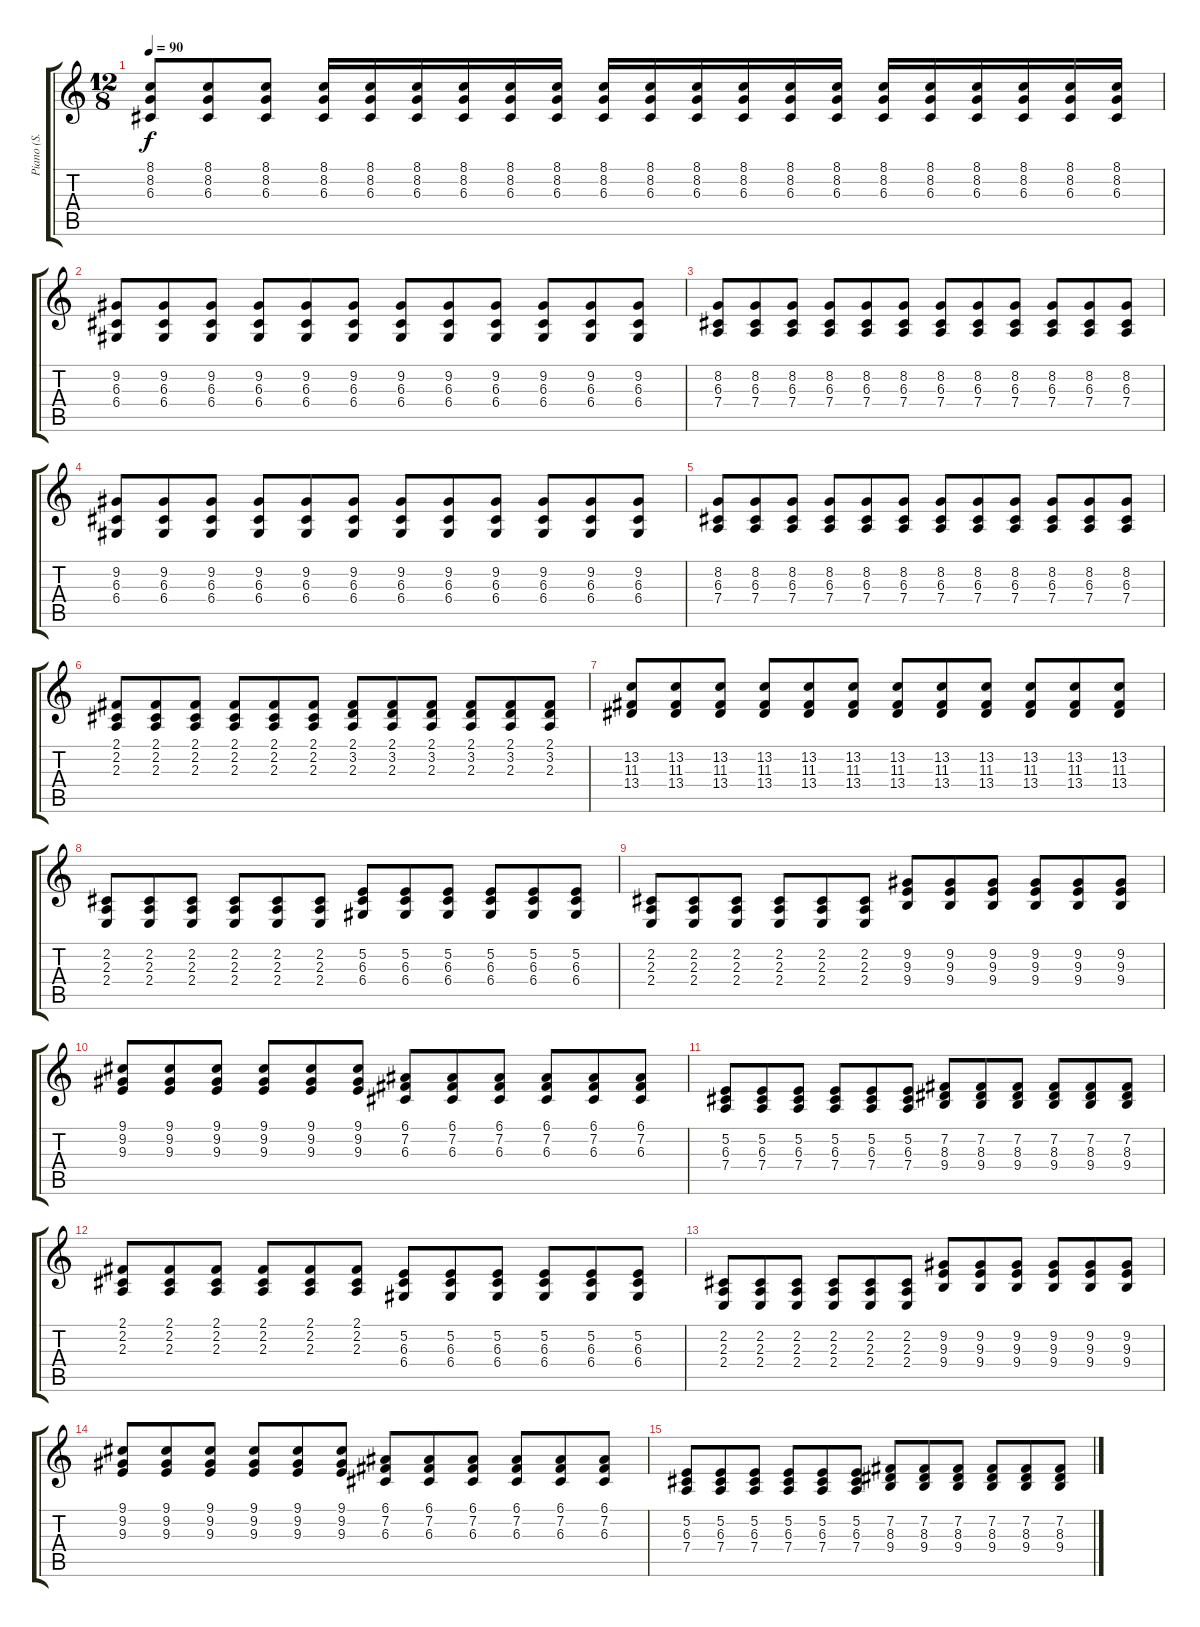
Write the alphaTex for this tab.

\track ("Piano (S. Tyler)" "Piano (S. ") {instrument electricgrandpiano}
\staff {score tabs}
\tuning (E4 B3 G3 D3 A2 E2) {hide}
\ts (12 8)
\tempo 90
\clef g2
\ks c
(8.1 8.2 6.3).8{dy f} (8.1 8.2 6.3).8 (8.1 8.2 6.3).8 (8.1 8.2 6.3).16 (8.1 8.2 6.3).16 (8.1 8.2 6.3).16 (8.1 8.2 6.3).16 (8.1 8.2 6.3).16 (8.1 8.2 6.3).16 (8.1 8.2 6.3).16 (8.1 8.2 6.3).16 (8.1 8.2 6.3).16 (8.1 8.2 6.3).16 (8.1 8.2 6.3).16 (8.1 8.2 6.3).16 (8.1 8.2 6.3).16 (8.1 8.2 6.3).16 (8.1 8.2 6.3).16 (8.1 8.2 6.3).16 (8.1 8.2 6.3).16 (8.1 8.2 6.3).16 |
(9.2 6.3 6.4).8 (9.2 6.3 6.4).8 (9.2 6.3 6.4).8 (9.2 6.3 6.4).8 (9.2 6.3 6.4).8 (9.2 6.3 6.4).8 (9.2 6.3 6.4).8 (9.2 6.3 6.4).8 (9.2 6.3 6.4).8 (9.2 6.3 6.4).8 (9.2 6.3 6.4).8 (9.2 6.3 6.4).8 |
(8.2 6.3 7.4).8 (8.2 6.3 7.4).8 (8.2 6.3 7.4).8 (8.2 6.3 7.4).8 (8.2 6.3 7.4).8 (8.2 6.3 7.4).8 (8.2 6.3 7.4).8 (8.2 6.3 7.4).8 (8.2 6.3 7.4).8 (8.2 6.3 7.4).8 (8.2 6.3 7.4).8 (8.2 6.3 7.4).8 |
(9.2 6.3 6.4).8 (9.2 6.3 6.4).8 (9.2 6.3 6.4).8 (9.2 6.3 6.4).8 (9.2 6.3 6.4).8 (9.2 6.3 6.4).8 (9.2 6.3 6.4).8 (9.2 6.3 6.4).8 (9.2 6.3 6.4).8 (9.2 6.3 6.4).8 (9.2 6.3 6.4).8 (9.2 6.3 6.4).8 |
(8.2 6.3 7.4).8 (8.2 6.3 7.4).8 (8.2 6.3 7.4).8 (8.2 6.3 7.4).8 (8.2 6.3 7.4).8 (8.2 6.3 7.4).8 (8.2 6.3 7.4).8 (8.2 6.3 7.4).8 (8.2 6.3 7.4).8 (8.2 6.3 7.4).8 (8.2 6.3 7.4).8 (8.2 6.3 7.4).8 |
(2.1 2.2 2.3).8 (2.1 2.2 2.3).8 (2.1 2.2 2.3).8 (2.1 2.2 2.3).8 (2.1 2.2 2.3).8 (2.1 2.2 2.3).8 (2.1 3.2 2.3).8 (2.1 3.2 2.3).8 (2.1 3.2 2.3).8 (2.1 3.2 2.3).8 (2.1 3.2 2.3).8 (2.1 3.2 2.3).8 |
(13.2 11.3 13.4).8 (13.2 11.3 13.4).8 (13.2 11.3 13.4).8 (13.2 11.3 13.4).8 (13.2 11.3 13.4).8 (13.2 11.3 13.4).8 (13.2 11.3 13.4).8 (13.2 11.3 13.4).8 (13.2 11.3 13.4).8 (13.2 11.3 13.4).8 (13.2 11.3 13.4).8 (13.2 11.3 13.4).8 |
(2.2 2.3 2.4).8 (2.2 2.3 2.4).8 (2.2 2.3 2.4).8 (2.2 2.3 2.4).8 (2.2 2.3 2.4).8 (2.2 2.3 2.4).8 (5.2 6.3 6.4).8 (5.2 6.3 6.4).8 (5.2 6.3 6.4).8 (5.2 6.3 6.4).8 (5.2 6.3 6.4).8 (5.2 6.3 6.4).8 |
(2.2 2.3 2.4).8 (2.2 2.3 2.4).8 (2.2 2.3 2.4).8 (2.2 2.3 2.4).8 (2.2 2.3 2.4).8 (2.2 2.3 2.4).8 (9.2 9.3 9.4).8 (9.2 9.3 9.4).8 (9.2 9.3 9.4).8 (9.2 9.3 9.4).8 (9.2 9.3 9.4).8 (9.2 9.3 9.4).8 |
(9.1 9.2 9.3).8 (9.1 9.2 9.3).8 (9.1 9.2 9.3).8 (9.1 9.2 9.3).8 (9.1 9.2 9.3).8 (9.1 9.2 9.3).8 (6.1 7.2 6.3).8 (6.1 7.2 6.3).8 (6.1 7.2 6.3).8 (6.1 7.2 6.3).8 (6.1 7.2 6.3).8 (6.1 7.2 6.3).8 |
(5.2 6.3 7.4).8 (5.2 6.3 7.4).8 (5.2 6.3 7.4).8 (5.2 6.3 7.4).8 (5.2 6.3 7.4).8 (5.2 6.3 7.4).8 (7.2 8.3 9.4).8 (7.2 8.3 9.4).8 (7.2 8.3 9.4).8 (7.2 8.3 9.4).8 (7.2 8.3 9.4).8 (7.2 8.3 9.4).8 |
(2.1 2.2 2.3).8 (2.1 2.2 2.3).8 (2.1 2.2 2.3).8 (2.1 2.2 2.3).8 (2.1 2.2 2.3).8 (2.1 2.2 2.3).8 (5.2 6.3 6.4).8 (5.2 6.3 6.4).8 (5.2 6.3 6.4).8 (5.2 6.3 6.4).8 (5.2 6.3 6.4).8 (5.2 6.3 6.4).8 |
(2.2 2.3 2.4).8 (2.2 2.3 2.4).8 (2.2 2.3 2.4).8 (2.2 2.3 2.4).8 (2.2 2.3 2.4).8 (2.2 2.3 2.4).8 (9.2 9.3 9.4).8 (9.2 9.3 9.4).8 (9.2 9.3 9.4).8 (9.2 9.3 9.4).8 (9.2 9.3 9.4).8 (9.2 9.3 9.4).8 |
(9.1 9.2 9.3).8 (9.1 9.2 9.3).8 (9.1 9.2 9.3).8 (9.1 9.2 9.3).8 (9.1 9.2 9.3).8 (9.1 9.2 9.3).8 (6.1 7.2 6.3).8 (6.1 7.2 6.3).8 (6.1 7.2 6.3).8 (6.1 7.2 6.3).8 (6.1 7.2 6.3).8 (6.1 7.2 6.3).8 |
(5.2 6.3 7.4).8 (5.2 6.3 7.4).8 (5.2 6.3 7.4).8 (5.2 6.3 7.4).8 (5.2 6.3 7.4).8 (5.2 6.3 7.4).8 (7.2 8.3 9.4).8 (7.2 8.3 9.4).8 (7.2 8.3 9.4).8 (7.2 8.3 9.4).8 (7.2 8.3 9.4).8 (7.2 8.3 9.4).8
